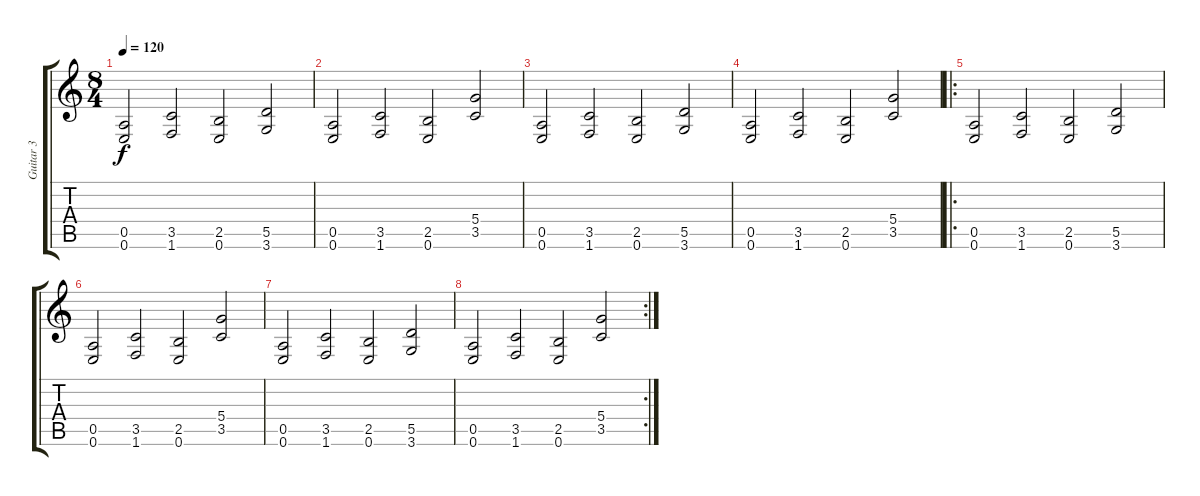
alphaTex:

\track ("Guitar 3" "Guitar 3") {instrument distortionguitar}
\staff {score tabs}
\tuning (E4 B3 G3 D3 A2 E2) {hide}
\ts (8 4)
\tempo 120
\clef g2
\ks c
(0.5 0.6).2{dy f} (3.5 1.6).2 (2.5 0.6).2 (5.5 3.6).2 |
(0.5 0.6).2 (3.5 1.6).2 (2.5 0.6).2 (5.4 3.5).2 |
(0.5 0.6).2 (3.5 1.6).2 (2.5 0.6).2 (5.5 3.6).2 |
(0.5 0.6).2 (3.5 1.6).2 (2.5 0.6).2 (5.4 3.5).2 |
\ro
(0.5 0.6).2 (3.5 1.6).2 (2.5 0.6).2 (5.5 3.6).2 |
(0.5 0.6).2 (3.5 1.6).2 (2.5 0.6).2 (5.4 3.5).2 |
(0.5 0.6).2 (3.5 1.6).2 (2.5 0.6).2 (5.5 3.6).2 |
\rc 2
(0.5 0.6).2 (3.5 1.6).2 (2.5 0.6).2 (5.4 3.5).2
